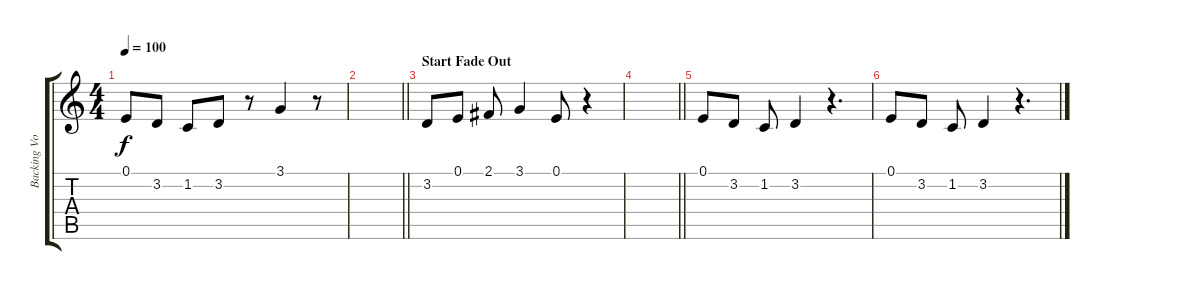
\track ("Backing Vocals" "Backing Vo") {instrument panflute}
\staff {score tabs}
\tuning (E4 B3 G3 D3 A2 E2) {hide}
\ts (4 4)
\tempo 100
\clef g2
\ks c
0.1.8{dy f} 3.2.8 1.2.8 3.2.8 r.8 3.1.4 r.8 |
\barLineRight lightlight
|
\section ("" "Start Fade Out")
3.2.8 0.1.8 2.1.8 3.1.4 0.1.8 r.4 |
\barLineRight lightlight
|
0.1.8 3.2.8 1.2.8 3.2.4 r.4{d} |
0.1.8 3.2.8 1.2.8 3.2.4 r.4{d}
